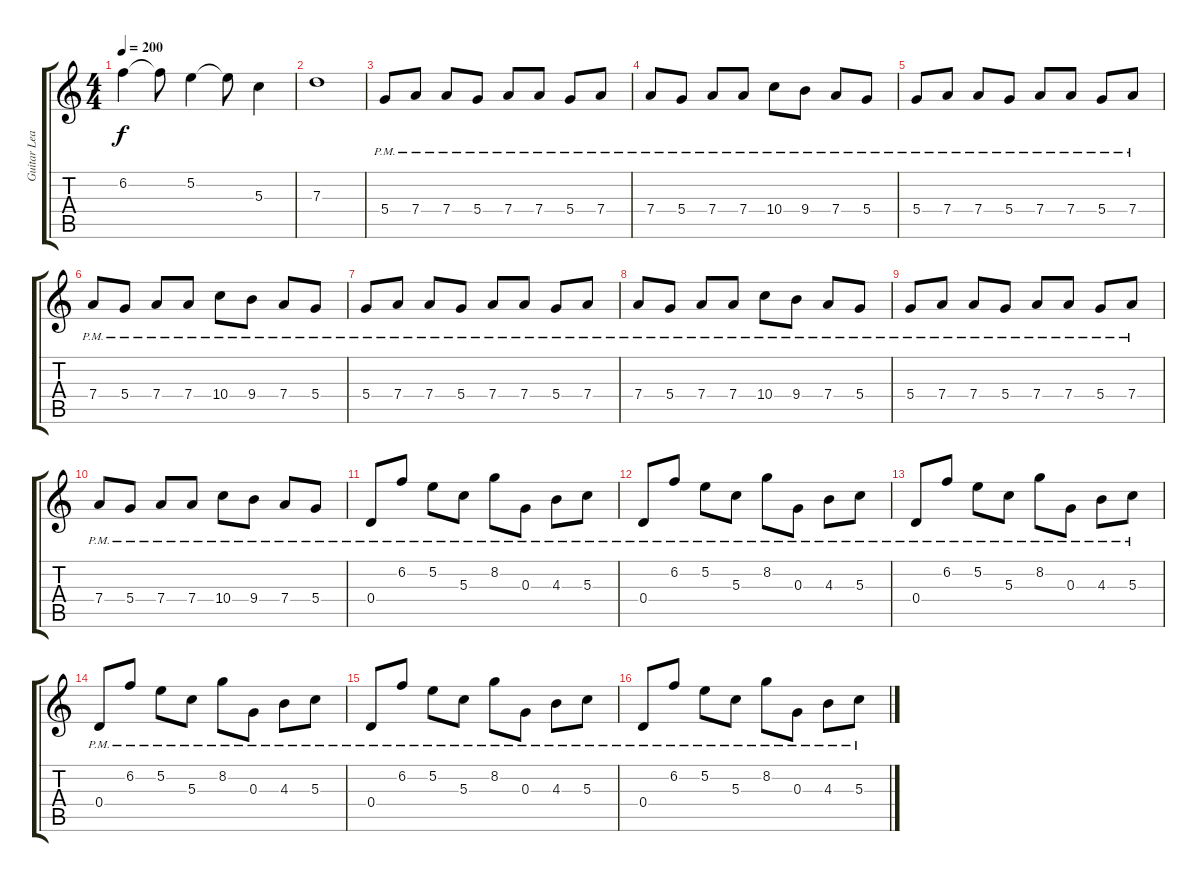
\track ("Guitar Lead" "Guitar Lea") {instrument electricguitarmuted}
\staff {score tabs}
\tuning (E4 B3 G3 D3 A2 D2) {hide}
\ts (4 4)
\tempo 200
\clef g2
\ks c
6.2.4{dy f} 6.2{t}.8 5.2.4 5.2{t}.8 5.3.4 |
7.3.1 |
5.4{pm}.8{instrument electricguitarmuted} 7.4{pm}.8 7.4{pm}.8 5.4{pm}.8 7.4{pm}.8 7.4{pm}.8 5.4{pm}.8 7.4{pm}.8 |
7.4{pm}.8 5.4{pm}.8 7.4{pm}.8 7.4{pm}.8 10.4{pm}.8 9.4{pm}.8 7.4{pm}.8 5.4{pm}.8 |
5.4{pm}.8 7.4{pm}.8 7.4{pm}.8 5.4{pm}.8 7.4{pm}.8 7.4{pm}.8 5.4{pm}.8 7.4{pm}.8 |
7.4{pm}.8 5.4{pm}.8 7.4{pm}.8 7.4{pm}.8 10.4{pm}.8 9.4{pm}.8 7.4{pm}.8 5.4{pm}.8 |
5.4{pm}.8 7.4{pm}.8 7.4{pm}.8 5.4{pm}.8 7.4{pm}.8 7.4{pm}.8 5.4{pm}.8 7.4{pm}.8 |
7.4{pm}.8 5.4{pm}.8 7.4{pm}.8 7.4{pm}.8 10.4{pm}.8 9.4{pm}.8 7.4{pm}.8 5.4{pm}.8 |
5.4{pm}.8 7.4{pm}.8 7.4{pm}.8 5.4{pm}.8 7.4{pm}.8 7.4{pm}.8 5.4{pm}.8 7.4{pm}.8 |
7.4{pm}.8 5.4{pm}.8 7.4{pm}.8 7.4{pm}.8 10.4{pm}.8 9.4{pm}.8 7.4{pm}.8 5.4{pm}.8 |
0.4{pm}.8 6.2{pm}.8 5.2{pm}.8 5.3{pm}.8 8.2{pm}.8 0.3{pm}.8 4.3{pm}.8 5.3{pm}.8 |
0.4{pm}.8 6.2{pm}.8 5.2{pm}.8 5.3{pm}.8 8.2{pm}.8 0.3{pm}.8 4.3{pm}.8 5.3{pm}.8 |
0.4{pm}.8 6.2{pm}.8 5.2{pm}.8 5.3{pm}.8 8.2{pm}.8 0.3{pm}.8 4.3{pm}.8 5.3{pm}.8 |
0.4{pm}.8 6.2{pm}.8 5.2{pm}.8 5.3{pm}.8 8.2{pm}.8 0.3{pm}.8 4.3{pm}.8 5.3{pm}.8 |
0.4{pm}.8 6.2{pm}.8 5.2{pm}.8 5.3{pm}.8 8.2{pm}.8 0.3{pm}.8 4.3{pm}.8 5.3{pm}.8 |
0.4{pm}.8 6.2{pm}.8 5.2{pm}.8 5.3{pm}.8 8.2{pm}.8 0.3{pm}.8 4.3{pm}.8 5.3{pm}.8
